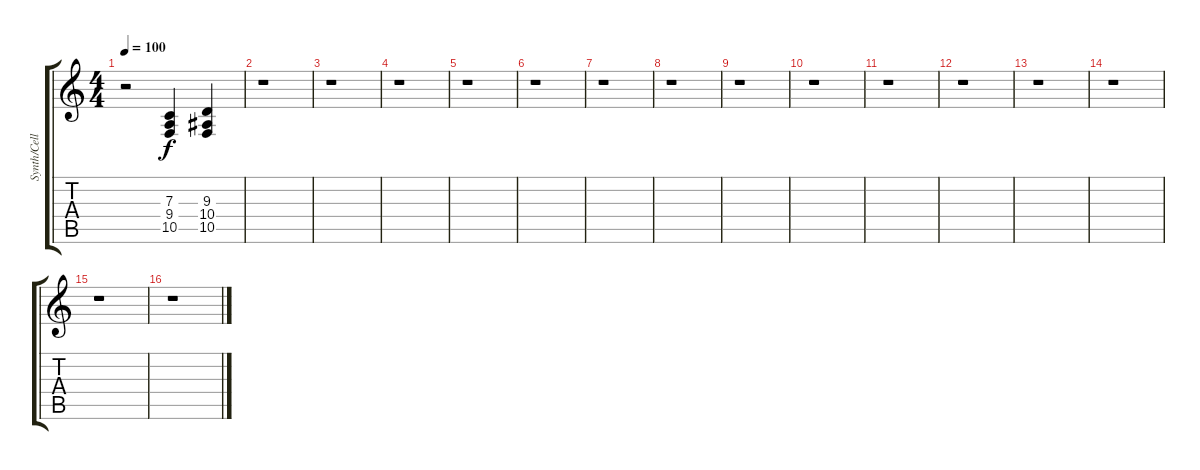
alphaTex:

\track ("Synth/Cello 2" "Synth/Cell") {instrument stringensemble2}
\staff {score tabs}
\tuning (D4 A3 F3 C3 G2 D2) {hide}
\ts (4 4)
\tempo 100
\clef g2
\ks c
r.2{dy f} (7.3 9.4 10.5).4 (9.3 10.4 10.5).4 |
r.1 |
r.1 |
r.1 |
r.1 |
r.1 |
r.1 |
r.1 |
r.1 |
r.1 |
r.1 |
r.1 |
r.1 |
r.1 |
r.1 |
r.1
